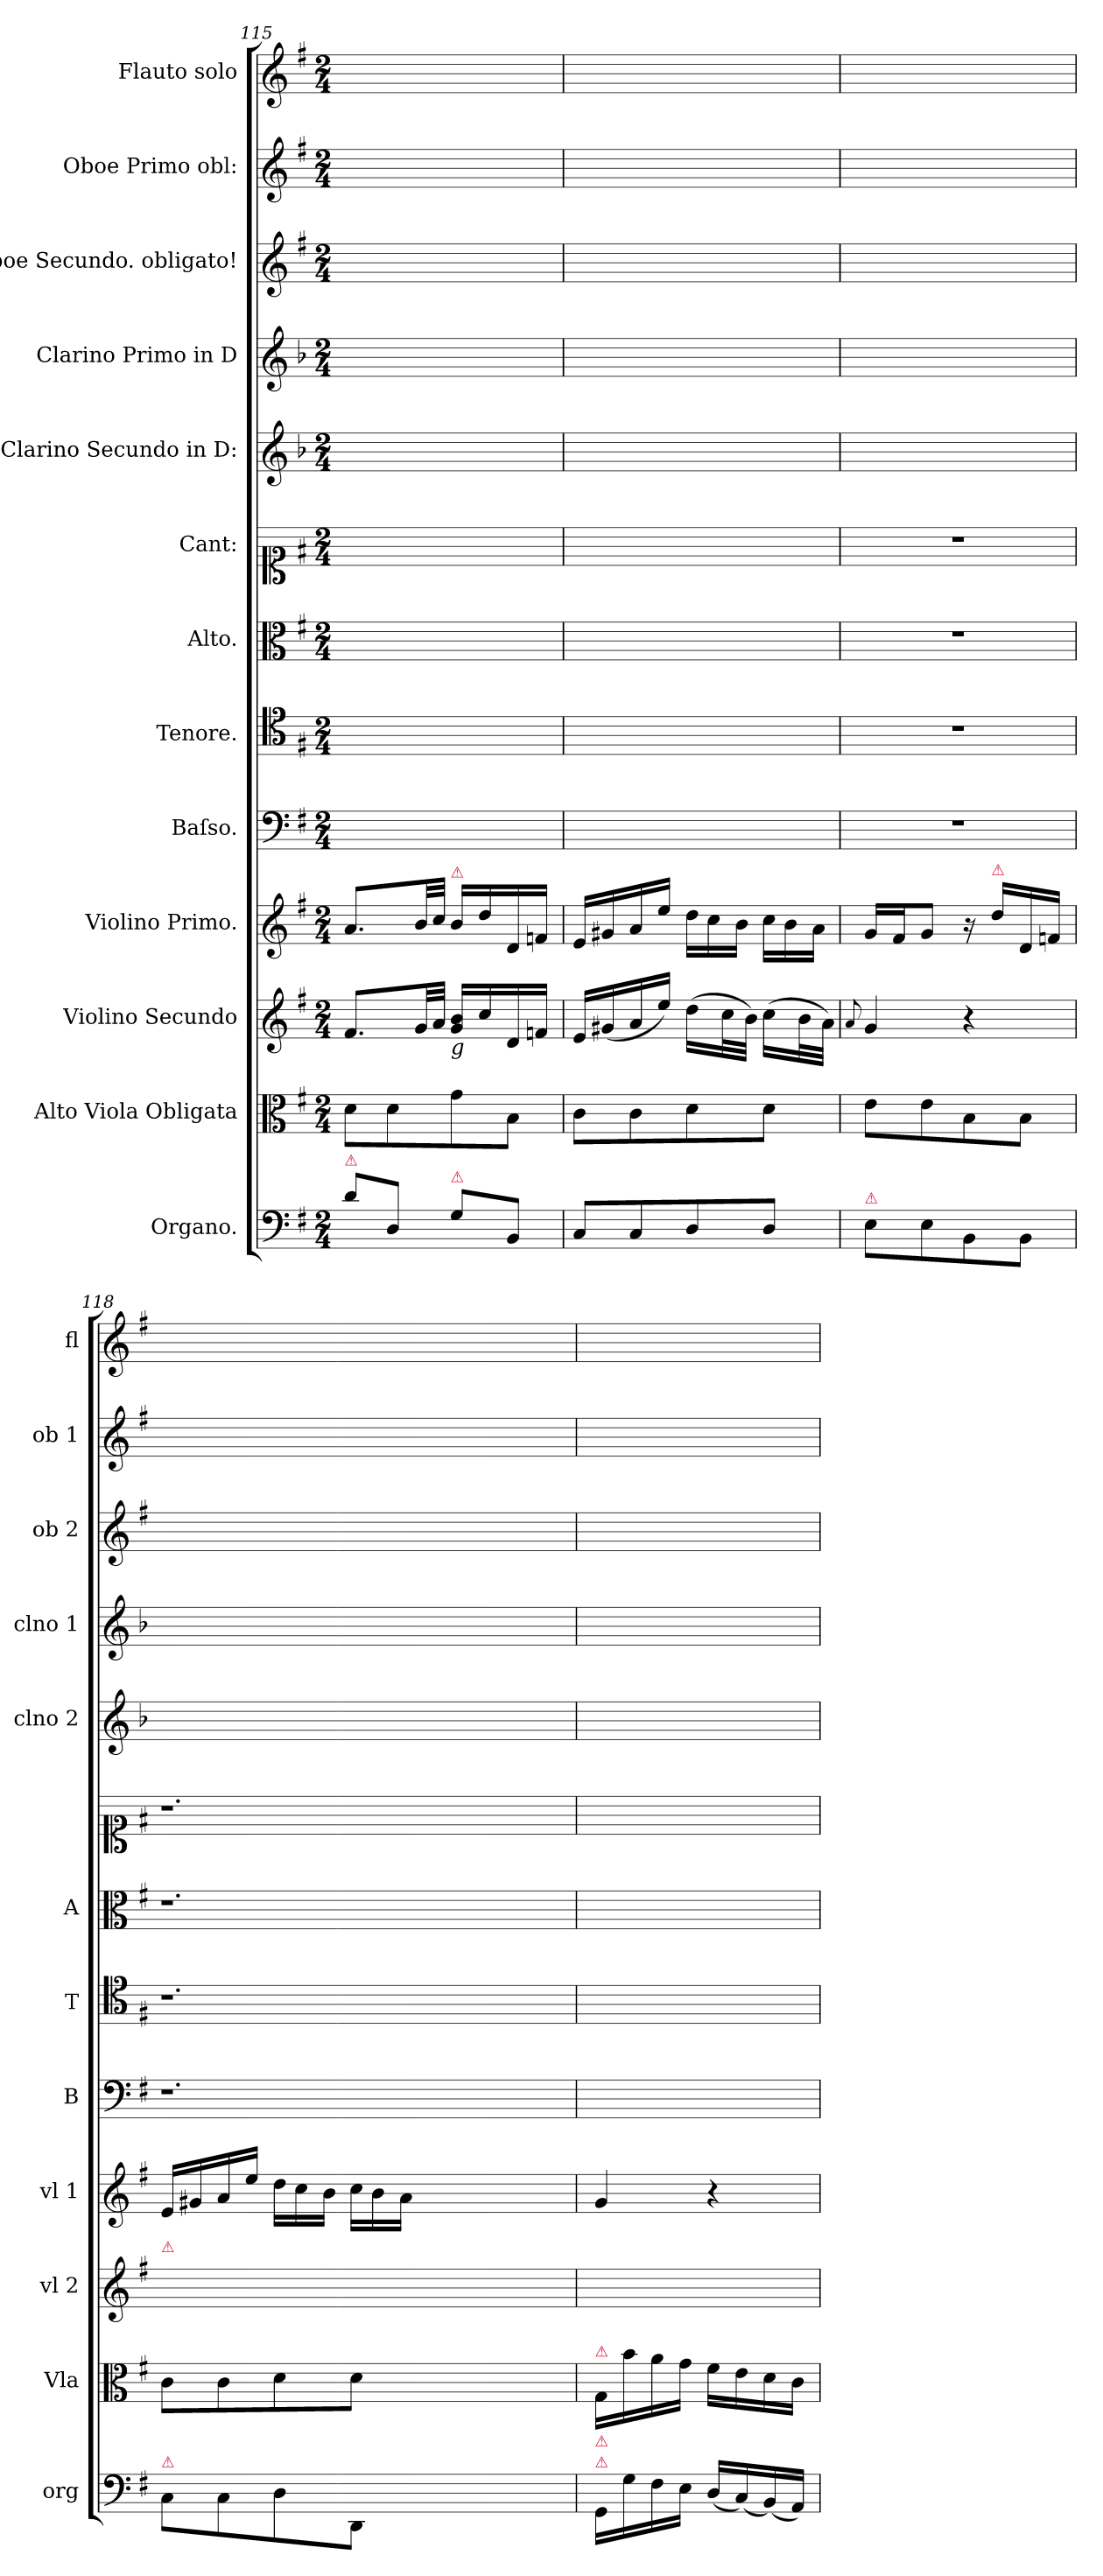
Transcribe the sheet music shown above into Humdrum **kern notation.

**kern	**kern	**kern	**kern	**kern	**kern	**kern	**kern	**kern	**kern	**kern	**kern	**kern
*part13	*part12	*part11	*part10	*part9	*part8	*part7	*part6	*part5	*part4	*part3	*part2	*part1
*staff13	*staff12	*staff11	*staff10	*staff9	*staff8	*staff7	*staff6	*staff5	*staff4	*staff3	*staff2	*staff1
*I"Organo.	*I"Alto Viola Obligata	*I"Violino Secundo	*I"Violino Primo.	*I"Baſso.	*I"Tenore.	*I"Alto.	*I"Cant:	*I"Clarino Secundo in D:	*I"Clarino Primo in D	*I"Oboe Secundo. obligato!	*I"Oboe Primo obl:	*I"Flauto solo
*I'org	*I'Vla	*I'vl 2	*I'vl 1	*I'B	*I'T	*I'A	*	*I'clno 2	*I'clno 1	*I'ob 2	*I'ob 1	*I'fl
*clefF4	*clefC3	*clefG2	*clefG2	*clefF4	*clefC4	*clefC3	*clefC1	*clefG2	*clefG2	*clefG2	*clefG2	*clefG2
*	*	*	*	*	*	*	*	*ITrd-1c-2	*ITrd-1c-2	*	*	*
*k[f#]	*k[f#]	*k[f#]	*k[f#]	*k[f#]	*k[f#]	*k[f#]	*k[f#]	*k[f#]	*k[f#]	*k[f#]	*k[f#]	*k[f#]
*G:	*G:	*G:	*G:	*G:	*G:	*G:	*G:	*G:	*G:	*G:	*G:	*G:
*M2/4	*M2/4	*M2/4	*M2/4	*M2/4	*M2/4	*M2/4	*M2/4	*M2/4	*M2/4	*M2/4	*M2/4	*M2/4
=115	=115	=115	=115	=115	=115	=115	=115	=115	=115	=115	=115	=115
!LO:TX:a:color=crimson:t=⚠	!	!	!	!	!	!	!	!	!	!	!	!
8d\L	8d\L	8.f#/L	8.a/L	2ryy	2ryy	2ryy	2ryy	2ryy	2ryy	2ryy	2ryy	2ryy
8D/J	8d\	.	.	.	.	.	.	.	.	.	.	.
.	.	32g/LL	32b/LL	.	.	.	.	.	.	.	.	.
.	.	32a/JJJ	32cc/JJJ	.	.	.	.	.	.	.	.	.
!	!	!	!LO:TX:a:color=crimson:t=⚠	!	!	!	!	!	!	!	!	!
!	!	!LO:TX:b:i:t=g	!	!	!	!	!	!	!	!	!	!
!LO:TX:a:color=crimson:t=⚠	!	!	!	!	!	!	!	!	!	!	!	!
8G\L	8g\	16g/ 16b/LL	16b\LL	.	.	.	.	.	.	.	.	.
.	.	16cc/	16dd\	.	.	.	.	.	.	.	.	.
8BB/J	8B\J	16d/	16d/	.	.	.	.	.	.	.	.	.
.	.	16fn/JJ	16fn/JJ	.	.	.	.	.	.	.	.	.
=116	=116	=116	=116	=116	=116	=116	=116	=116	=116	=116	=116	=116
8C/L	8c\L	16e/LL	16e/LL	2ryy	2ryy	2ryy	2ryy	2ryy	2ryy	2ryy	2ryy	2ryy
.	.	(<16g#X/	16g#X/	.	.	.	.	.	.	.	.	.
8C/	8c\	16a/	16a/	.	.	.	.	.	.	.	.	.
.	.	16ee/JJ)	16ee/JJ	.	.	.	.	.	.	.	.	.
*	*	*	*Xtuplet	*	*	*	*	*	*	*	*	*
8D/	8d\	(>16dd\LL	24dd\LL	.	.	.	.	.	.	.	.	.
.	.	.	24cc\	.	.	.	.	.	.	.	.	.
.	.	32cc\L	.	.	.	.	.	.	.	.	.	.
.	.	.	24b\JJ	.	.	.	.	.	.	.	.	.
.	.	32b\JJJ)	.	.	.	.	.	.	.	.	.	.
8D/J	8d\J	(>16cc\LL	24cc\LL	.	.	.	.	.	.	.	.	.
.	.	.	24b\	.	.	.	.	.	.	.	.	.
.	.	32b\L	.	.	.	.	.	.	.	.	.	.
.	.	.	24a\JJ	.	.	.	.	.	.	.	.	.
.	.	32a\JJJ)	.	.	.	.	.	.	.	.	.	.
=117	=117	=117	=117	=117	=117	=117	=117	=117	=117	=117	=117	=117
.	.	8qqa/	.	.	.	.	.	.	.	.	.	.
!LO:TX:a:color=crimson:t=⚠	!	!	!	!	!	!	!	!	!	!	!	!
8E\L	8e\L	4g/	16g/LL	2r	2r	2r	2r	2ryy	2ryy	2ryy	2ryy	2ryy
.	.	.	16f#/J	.	.	.	.	.	.	.	.	.
8E\	8e\	.	8g/J	.	.	.	.	.	.	.	.	.
8BB\	8B\	4r	16r	.	.	.	.	.	.	.	.	.
!	!	!	!LO:TX:a:color=crimson:t=⚠	!	!	!	!	!	!	!	!	!
.	.	.	16dd\LL	.	.	.	.	.	.	.	.	.
8BB\J	8B\J	.	16d/	.	.	.	.	.	.	.	.	.
.	.	.	16fn/JJ	.	.	.	.	.	.	.	.	.
=118	=118	=118	=118	=118	=118	=118	=118	=118	=118	=118	=118	=118
!	!	!LO:TX:a:color=crimson:t=⚠	!	!	!	!	!	!	!	!	!	!
!LO:TX:a:color=crimson:t=⚠	!	!	!	!	!	!	!	!	!	!	!	!
8C\L	8c\L	16e/LLyy	16e/LL	1.r	1.r	1.r	1.r	2ryy	2ryy	2ryy	2ryy	2ryy
.	.	(<16g#X/yy	16g#X/	.	.	.	.	.	.	.	.	.
8C\	8c\	16a/yy	16a/	.	.	.	.	.	.	.	.	.
.	.	16ee/JJyy)	16ee/JJ	.	.	.	.	.	.	.	.	.
8D\	8d\	(>16dd\LLyy	24dd\LL	.	.	.	.	.	.	.	.	.
.	.	.	24cc\	.	.	.	.	.	.	.	.	.
.	.	32cc\Lyy	.	.	.	.	.	.	.	.	.	.
.	.	.	24b\JJ	.	.	.	.	.	.	.	.	.
.	.	32b\JJJyy)	.	.	.	.	.	.	.	.	.	.
8DD/J	8d\J	(>16cc\LLyy	24cc\LL	.	.	.	.	.	.	.	.	.
.	.	.	24b\	.	.	.	.	.	.	.	.	.
.	.	32b\Lyy	.	.	.	.	.	.	.	.	.	.
.	.	.	24a\JJ	.	.	.	.	.	.	.	.	.
.	.	32a\JJJyy)	.	.	.	.	.	.	.	.	.	.
1ryy	1ryy	1ryy	1ryy	.	.	.	.	1ryy	1ryy	1ryy	1ryy	1ryy
=119	=119	=119	=119	=119	=119	=119	=119	=119	=119	=119	=119	=119
.	.	8qqa/yy	.	.	.	.	.	.	.	.	.	.
!	!LO:TX:a:color=crimson:t=⚠	!	!	!	!	!	!	!	!	!	!	!
!LO:TX:a:color=crimson:t=⚠	!	!	!	!	!	!	!	!	!	!	!	!
!LO:TX:a:color=crimson:t=⚠	!	!	!	!	!	!	!	!	!	!	!	!
16GG/LL	16G/LL	4g/yy	4g/	2ryy	2ryy	2ryy	2ryy	2ryy	2ryy	2ryy	2ryy	2ryy
16G\	16b\	.	.	.	.	.	.	.	.	.	.	.
16F#\	16a\	.	.	.	.	.	.	.	.	.	.	.
16E\JJ	16g\JJ	.	.	.	.	.	.	.	.	.	.	.
(<16D/LL	16f#\LL	4ryy	4r	.	.	.	.	.	.	.	.	.
(<16C/)	16e\	.	.	.	.	.	.	.	.	.	.	.
(<16BB/)	16d\	.	.	.	.	.	.	.	.	.	.	.
16AA/JJ)	16c\JJ	.	.	.	.	.	.	.	.	.	.	.
=	=	=	=	=	=	=	=	=	=	=	=	=
*-	*-	*-	*-	*-	*-	*-	*-	*-	*-	*-	*-	*-
